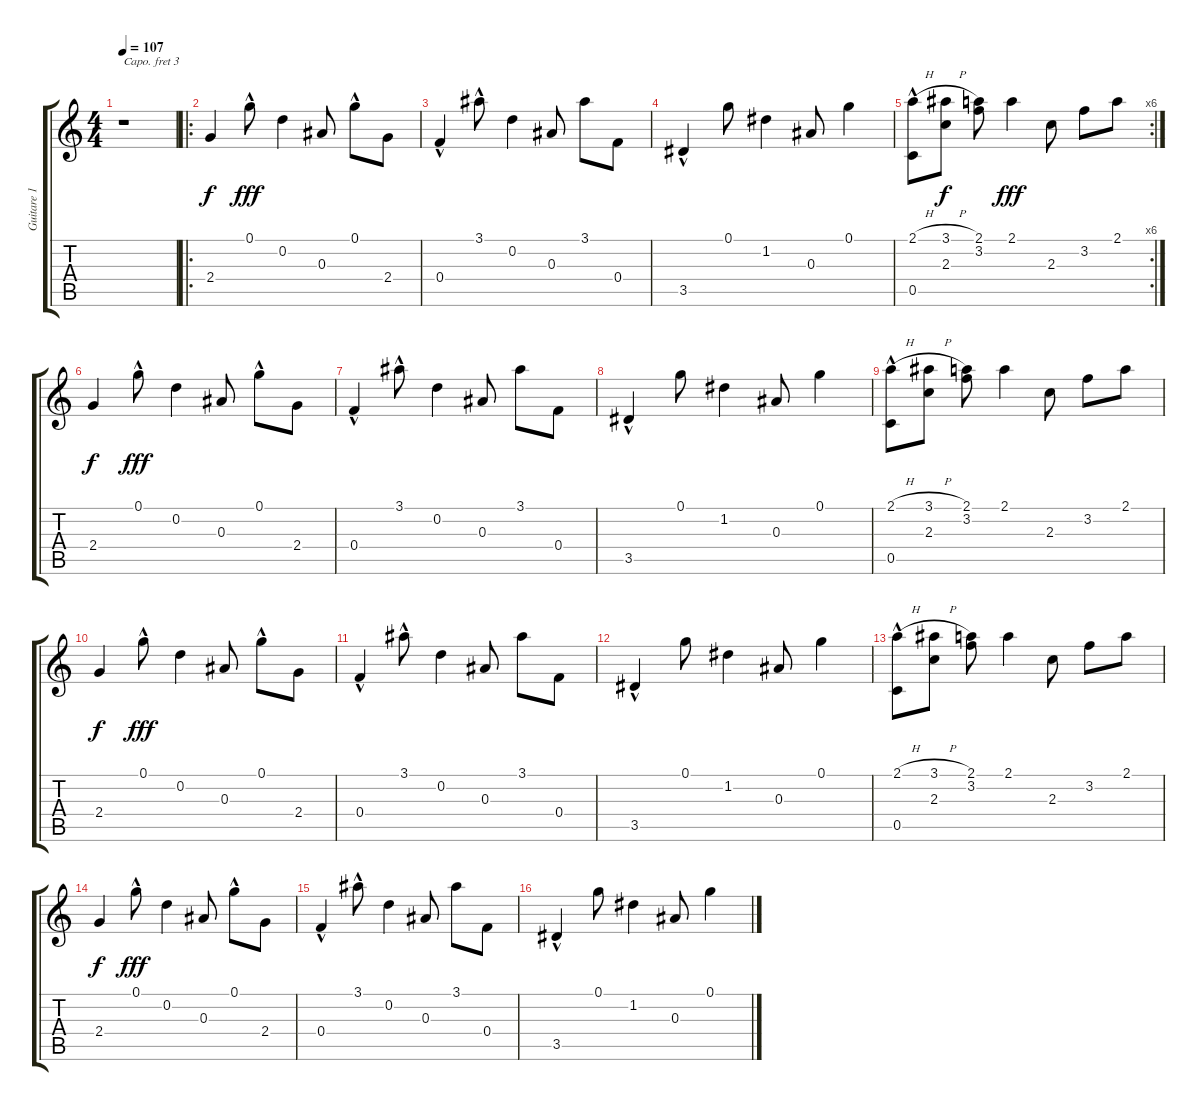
\track ("Guitare 1" "Guitare 1") {instrument acousticguitarsteel}
\staff {score tabs}
\capo 3
\tuning (E4 B3 G3 D3 A2 E2) {hide}
\ts (4 4)
\tempo 107
\clef g2
\ks c
r.1{dy f instrument acousticguitarsteel} |
\ro
2.4.4 0.1{hac}.8{dy fff} 0.2.4 0.3.8 0.1{hac}.8 2.4.8 |
0.4{hac}.4 3.1{hac}.8 0.2.4 0.3.8 3.1.8 0.4.8 |
3.5{hac}.4 0.1.8 1.2.4 0.3.8 0.1.4 |
\rc 6
(2.1{h} 0.5{hac}).8 (3.1{h} 2.3).8{dy f} (2.1 3.2).8 2.1.4{dy fff} 2.3.8 3.2.8 2.1.8 |
2.4.4{dy f} 0.1{hac}.8{dy fff} 0.2.4 0.3.8 0.1{hac}.8 2.4.8 |
0.4{hac}.4 3.1{hac}.8 0.2.4 0.3.8 3.1.8 0.4.8 |
3.5{hac}.4 0.1.8 1.2.4 0.3.8 0.1.4 |
(2.1{h} 0.5{hac}).8 (3.1{h} 2.3).8 (2.1 3.2).8 2.1.4 2.3.8 3.2.8 2.1.8 |
2.4.4{dy f} 0.1{hac}.8{dy fff} 0.2.4 0.3.8 0.1{hac}.8 2.4.8 |
0.4{hac}.4 3.1{hac}.8 0.2.4 0.3.8 3.1.8 0.4.8 |
3.5{hac}.4 0.1.8 1.2.4 0.3.8 0.1.4 |
(2.1{h} 0.5{hac}).8 (3.1{h} 2.3).8 (2.1 3.2).8 2.1.4 2.3.8 3.2.8 2.1.8 |
2.4.4{dy f} 0.1{hac}.8{dy fff} 0.2.4 0.3.8 0.1{hac}.8 2.4.8 |
0.4{hac}.4 3.1{hac}.8 0.2.4 0.3.8 3.1.8 0.4.8 |
3.5{hac}.4 0.1.8 1.2.4 0.3.8 0.1.4
